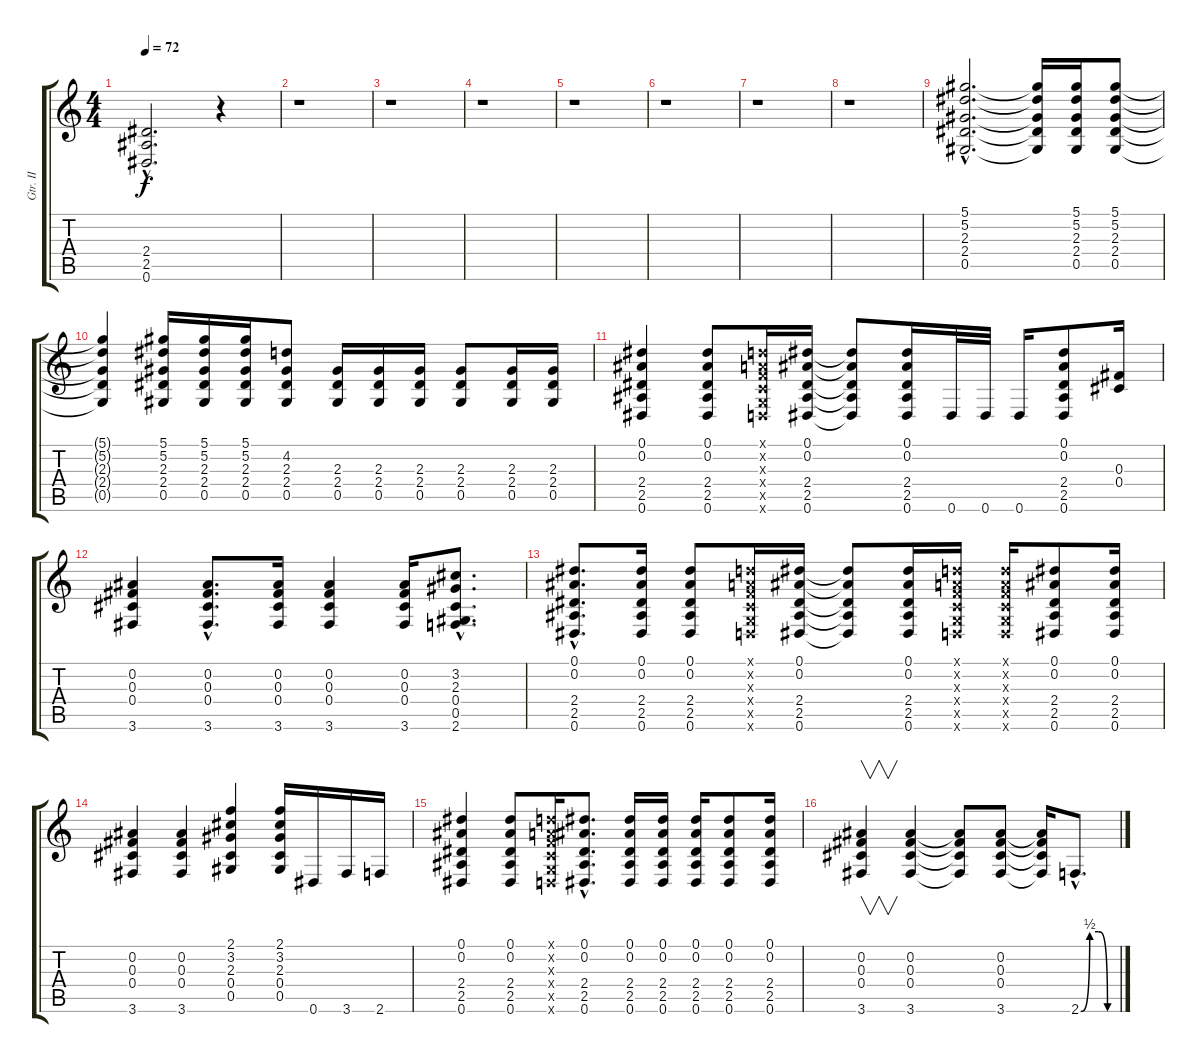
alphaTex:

\track ("Gtr. II" "Gtr. II") {instrument electricguitarclean}
\staff {score tabs}
\tuning (Eb4 Bb3 Gb3 Db3 Ab2 Eb2) {hide}
\ts (4 4)
\tempo 72
\clef g2
\ks c
(2.4{hac} 2.5{hac} 0.6{hac}).2{d dy f} r.4 |
r.1 |
r.1 |
r.1 |
r.1 |
r.1 |
r.1 |
r.1 |
(5.1{hac} 5.2{hac} 2.3{hac} 2.4{hac} 0.5{hac}).2{d} (5.1{t} 5.2{t} 2.3{t} 2.4{t} 0.5{t}).16 (5.1 5.2 2.3 2.4 0.5).16 (5.1 5.2 2.3 2.4 0.5).8 |
(5.1{t} 5.2{t} 2.3{t} 2.4{t} 0.5{t}).4 (5.1 5.2 2.3 2.4 0.5).16 (5.1 5.2 2.3 2.4 0.5).16 (5.1 5.2 2.3 2.4 0.5).16 (4.2 2.3 2.4 0.5).8 (2.3 2.4 0.5).16 (2.3 2.4 0.5).16 (2.3 2.4 0.5).16 (2.3 2.4 0.5).8 (2.3 2.4 0.5).16 (2.3 2.4 0.5).16 |
(0.1 0.2 2.4 2.5 0.6).4 (0.1 0.2 2.4 2.5 0.6).8 (-1.1{x} -1.2{x} -1.3{x} -1.4{x} -1.5{x} -1.6{x}).16 (0.1 0.2 2.4 2.5 0.6).16 (0.1{t} 0.2{t} 2.4{t} 2.5{t} 0.6{t}).8 (0.1 0.2 2.4 2.5 0.6).16 0.6.32 0.6.32 0.6.16 (0.1 0.2 2.4 2.5 0.6).8 (0.3 0.4).16 |
(0.2 0.3 0.4 3.6).4 (0.2{hac} 0.3{hac} 0.4{hac} 3.6{hac}).8{d} (0.2 0.3 0.4 3.6).16 (0.2 0.3 0.4 3.6).4 (0.2 0.3 0.4 3.6).16 (3.2{hac} 2.3{hac} 0.4{hac} 0.5{hac} 2.6{hac}).8{d} |
(0.1{hac} 0.2{hac} 2.4{hac} 2.5{hac} 0.6{hac}).8{d} (0.1 0.2 2.4 2.5 0.6).16 (0.1 0.2 2.4 2.5 0.6).8 (-1.1{x} -1.2{x} -1.3{x} -1.4{x} -1.5{x} -1.6{x}).16 (0.1 0.2 2.4 2.5 0.6).16 (0.1{t} 0.2{t} 2.4{t} 2.5{t} 0.6{t}).8 (0.1 0.2 2.4 2.5 0.6).16 (-1.1{x} -1.2{x} -1.3{x} -1.4{x} -1.5{x} -1.6{x}).16 (-1.1{x} -1.2{x} -1.3{x} -1.4{x} -1.5{x} -1.6{x}).16 (0.1 0.2 2.4 2.5 0.6).8 (0.1 0.2 2.4 2.5 0.6).16 |
(0.2 0.3 0.4 3.6).4 (0.2 0.3 0.4 3.6).4 (2.1 3.2 2.3 0.4 0.5).4 (2.1 3.2 2.3 0.4 0.5).16 0.6.16 3.6.16 2.6.16 |
(0.1 0.2 2.4 2.5 0.6).4 (0.1 0.2 2.4 2.5 0.6).8 (-1.1{x} -1.2{x} -1.3{x} -1.4{x} -1.5{x} -1.6{x}).16 (0.1{hac} 0.2{hac} 2.4{hac} 2.5{hac} 0.6{hac}).8{d} (0.1 0.2 2.4 2.5 0.6).16 (0.1 0.2 2.4 2.5 0.6).16 (0.1 0.2 2.4 2.5 0.6).16 (0.1 0.2 2.4 2.5 0.6).8 (0.1 0.2 2.4 2.5 0.6).16 |
(0.2 0.3 0.4 3.6).4{v} (0.2 0.3 0.4 3.6).4 (0.2{t} 0.3{t} 0.4{t} 3.6{t}).8 (0.2 0.3 0.4 3.6).8 (0.2{t} 0.3{t} 0.4{t} 3.6{t}).16 2.6{be (custom 0 0 15 2 30 2 45 0 60 0) hac}.8{d}
